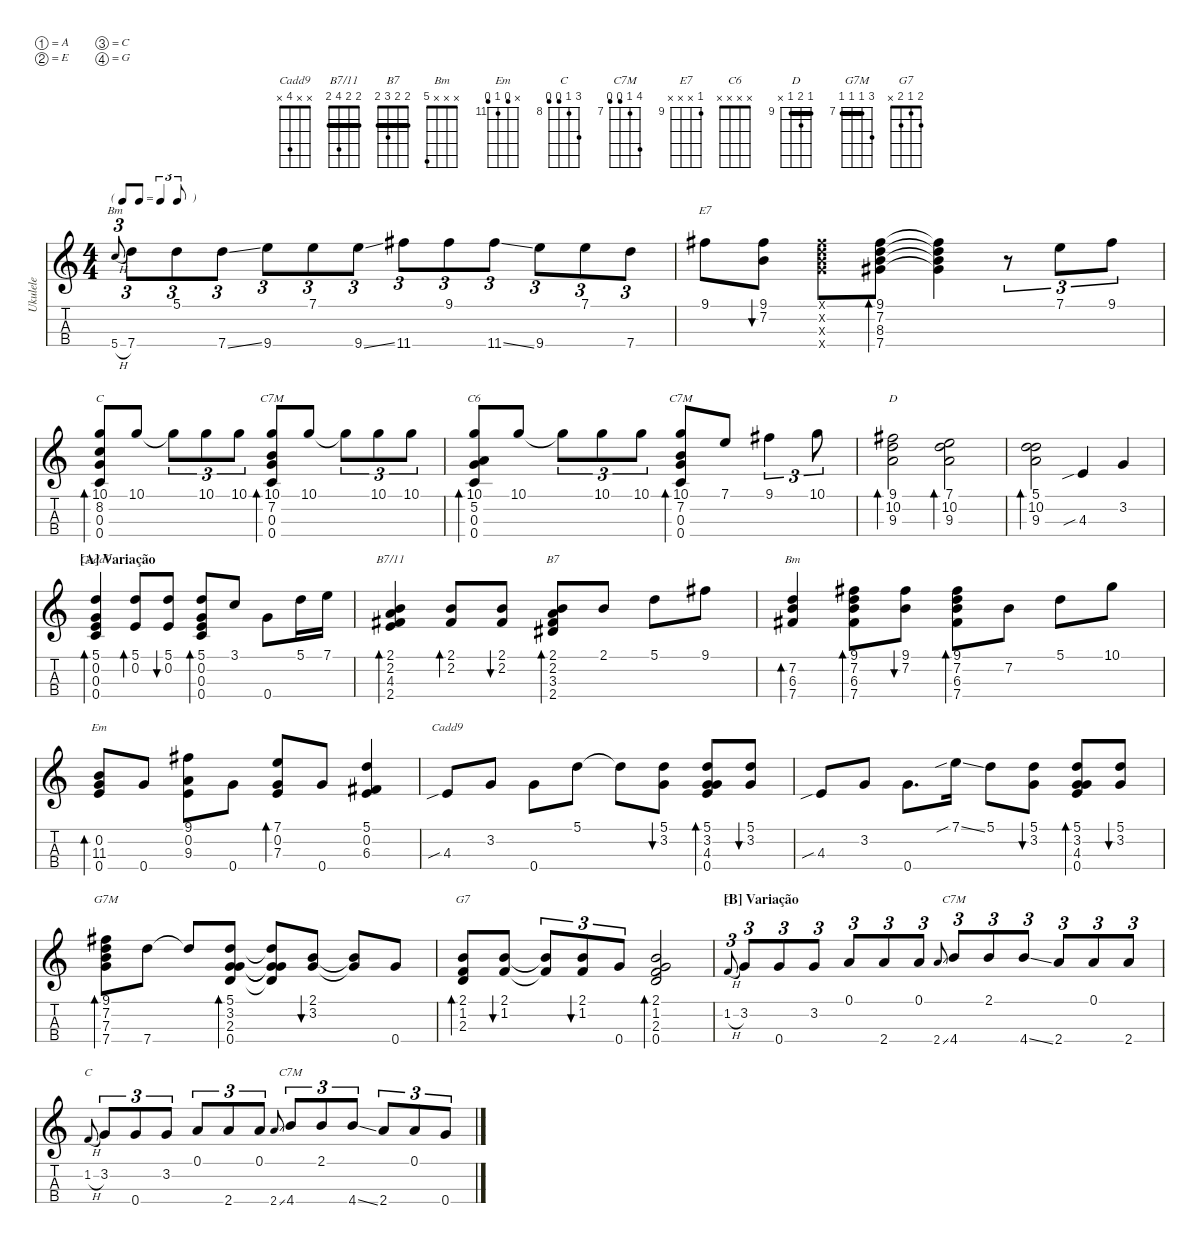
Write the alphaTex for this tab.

\defaultSystemsLayout 4
\hideDynamics
\bracketExtendMode nobrackets
\otherSystemsTrackNameOrientation horizontal
\defaultBarNumberDisplay Hide
\track ("Ukulele" "Ukulele") {defaultSystemsLayout 5 instrument acousticguitarnylon}
\staff {score tabs}
\tuning (A4 E4 C4 G4)
\displaytranspose 0
\chord ("Cadd9" 5 0 0 0)
\chord ("B7/11" 2 2 4 2) {barre (2 2)}
\chord ("B7" 2 2 3 2) {barre (2 2)}
\chord ("Bm" x 7 6 7) {firstfret 6}
\chord ("Em" x 10 11 10) {firstfret 11}
\chord ("Cadd9" x x 4 x)
\chord ("C" x 1 x x)
\chord ("C7M" x x x 4)
\chord ("Bm" x x x 5)
\chord ("E7" 9 x x x) {firstfret 9}
\chord ("C" 10 8 7 7) {firstfret 8}
\chord ("C7M" 10 7 6 6) {firstfret 7}
\chord ("C6" x x x x)
\chord ("D" 9 10 9 x) {firstfret 9 barre 9}
\chord ("G7M" 9 7 7 7) {firstfret 7 barre (7 7)}
\chord ("G7" 2 1 2 x)
\ts (4 4)
\tf triplet8th
\tempo (90 hide)
\clef g2
\ks c
5.4{h}.8{tu (3 2) ch "Bm" gr onbeat dy mf beam Up} 7.4.8{tu (3 2) beam Down} 5.1.8{tu (3 2) beam Down} 7.4{ss}.8{tu (3 2) beam Down} 9.4.8{tu (3 2) beam Down} 7.1.8{tu (3 2) beam Down} 9.4{ss}.8{tu (3 2) beam Down} 11.4{acc #}.8{tu (3 2) beam Down} 9.1{acc #}.8{tu (3 2) beam Down} 11.4{ss acc #}.8{tu (3 2) beam Down} 9.4.8{tu (3 2) beam Down} 7.1.8{tu (3 2) beam Down} 7.4.8{tu (3 2) beam Down} |
\scale
1.21121 9.1{acc #}.8{ch "E7" beam Down} (9.1{acc #} 7.2).8{bu 30 beam Down} (7.2{x} 7.3{x} 7.4{x} 9.1{x acc #}).8{beam Down} (9.1{acc #} 7.2 8.3{acc #} 7.4).8{bd 30 beam Down} (9.1{t acc #} 7.4{t} 7.2{t} 8.3{t acc #}).4{beam Down} r.8{tu (3 2) beam Down} 7.1.8{tu (3 2) beam Down} 9.1{acc #}.8{tu (3 2) beam Down} |
\scale
1.33569 (10.1 0.4 8.2 0.3).8{bd 30 ch "C" beam Up} 10.1.8{beam Up} 10.1{t}.8{tu (3 2) beam Down} 10.1.8{tu (3 2) beam Down} 10.1.8{tu (3 2) beam Down} (10.1 7.2 0.3 0.4).8{bd 30 ch "C7M" beam Up} 10.1.8{beam Up} 10.1{t}.8{tu (3 2) beam Down} 10.1.8{tu (3 2) beam Down} 10.1.8{tu (3 2) beam Down} |
\scale
1.27065 (10.1 5.2 0.4 0.3).8{bd 30 ch "C6" beam Up} 10.1.8{beam Up} 10.1{t}.8{tu (3 2) beam Down} 10.1.8{tu (3 2) beam Down} 10.1.8{tu (3 2) beam Down} (10.1 7.2 0.3 0.4).8{bd 30 ch "C7M" beam Up} 7.1.8{beam Up} 9.1{acc #}.4{tu (3 2) beam Down} 10.1.8{tu (3 2) beam Down} |
\scale
0.498853 (9.3 10.2 9.1{acc #}).2{bd 30 ch "D" beam Down} (7.1 10.2 9.3).2{bd 30 beam Down} |
\scale
0.683594 (10.2 5.1 9.3).2{bd 30 beam Down} 4.3{sib}.4{beam Up} 3.2.4{beam Up} |
\section ("A" "Variação")
(0.3 0.2 0.4 5.1).4{bd 30 ch "Cadd9" beam Up} (5.1 0.2).8{bd 30 beam Up} (5.1 0.2).8{bu 30 dy mp beam Up} (0.4 0.2 0.3 5.1).8{bd 30 dy mf beam Up} 3.1.8{beam Up} 0.4.8{beam Down} 5.1.16{beam Down} 7.1.16{beam Down} |
(2.1 4.3 2.2{acc #} 2.4).4{bd 30 ch "B7/11" beam Up} (2.1 2.2{acc #}).8{bd 30 beam Up} (2.1 2.2{acc #}).8{bu 30 dy mp beam Up} (2.1 2.2{acc #} 3.3{acc #} 2.4).8{bd 30 ch "B7" dy mf beam Up} 2.1.8{beam Up} 5.1.8{beam Down} 9.1{acc #}.8{beam Down} |
(6.3{acc #} 7.2 7.4).4{bd 30 ch "Bm" beam Up} (6.3{acc #} 7.2 7.4 9.1{acc #}).8{bd 30 beam Down} (9.1{acc #} 7.2).8{bu 30 dy mp beam Down} (6.3{acc #} 7.2 7.4 9.1{acc #}).8{bd 30 dy mf beam Down} 7.2.8{beam Down} 5.1.8{beam Down} 10.1.8{beam Down} |
(0.4 0.2 11.3).8{bd 30 ch "Em" beam Up} 0.4.8{beam Up} (9.1{acc #} 0.2 9.3).8{beam Down} 0.4.8{beam Down} (7.1 0.2 7.3).8{bd 30 beam Up} 0.4.8{beam Up} (6.3{acc #} 0.2 5.1).4{beam Up} |
4.3{sib}.8{ch "Cadd9" beam Up} 3.2.8{beam Up} 0.4.8{beam Down} 5.1.8{beam Down} 5.1{t}.8{beam Down} (5.1 3.2).8{bu 30 dy mp beam Down} (5.1 4.3 0.4 3.2).8{bd 30 dy mf beam Up} (5.1 3.2).8{bu 30 beam Up} |
4.3{sib}.8{beam Up} 3.2.8{beam Up} 0.4.8{d beam Down} 7.1{sib ss}.16{beam Down} 5.1.8{beam Down} (5.1 3.2).8{bu 30 dy mp beam Down} (3.2 5.1 4.3 0.4).8{bd 30 dy mf beam Up} (5.1 3.2).8{bu 30 beam Up} |
(7.3 7.2 7.4 9.1{acc #}).8{bd 30 ch "G7M" beam Down} 7.4.8{beam Down} 7.4{t}.8{beam Up} (3.2 2.3 5.1 0.4).8{bd 30 beam Up} (0.4{t} 2.3{t} 3.2{t} 5.1{t}).8{beam Up} (2.1 3.2).8{bu 30 beam Up} (3.2{t} 2.1{t}).8{beam Up} 0.4.8{beam Up} |
(1.2 2.3 2.1).8{bd 30 ch "G7" beam Up} (2.1 1.2).8{bu 30 beam Up} (2.1{t} 1.2{t}).8{tu (3 2) beam Up} (1.2 2.1).8{tu (3 2) bu 30 beam Up} 0.4.8{tu (3 2) beam Up} (1.2 0.4 2.3 2.1).2{bd 30 beam Up} |
\section ("B" "Variação")
1.2{h}.8{tu (3 2) ch "C" gr onbeat beam Up} 3.2.8{tu (3 2) beam Up} 0.4.8{tu (3 2) beam Up} 3.2.8{tu (3 2) beam Up} 0.1.8{tu (3 2) beam Up} 2.4.8{tu (3 2) beam Up} 0.1.8{tu (3 2) beam Up} 2.4{ss}.8{tu (3 2) gr onbeat beam Up} 4.4.8{tu (3 2) ch "C7M" beam Up} 2.1.8{tu (3 2) beam Up} 4.4{ss}.8{tu (3 2) beam Up} 2.4.8{tu (3 2) beam Up} 0.1.8{tu (3 2) beam Up} 2.4.8{tu (3 2) beam Up} |
1.2{h}.8{tu (3 2) ch "C" gr onbeat beam Up} 3.2.8{tu (3 2) beam Up} 0.4.8{tu (3 2) beam Up} 3.2.8{tu (3 2) beam Up} 0.1.8{tu (3 2) beam Up} 2.4.8{tu (3 2) beam Up} 0.1.8{tu (3 2) beam Up} 2.4{ss}.8{tu (3 2) gr onbeat beam Up} 4.4.8{tu (3 2) ch "C7M" beam Up} 2.1.8{tu (3 2) beam Up} 4.4{ss}.8{tu (3 2) beam Up} 2.4.8{tu (3 2) beam Up} 0.1.8{tu (3 2) beam Up} 0.4.8{tu (3 2) beam Up}
